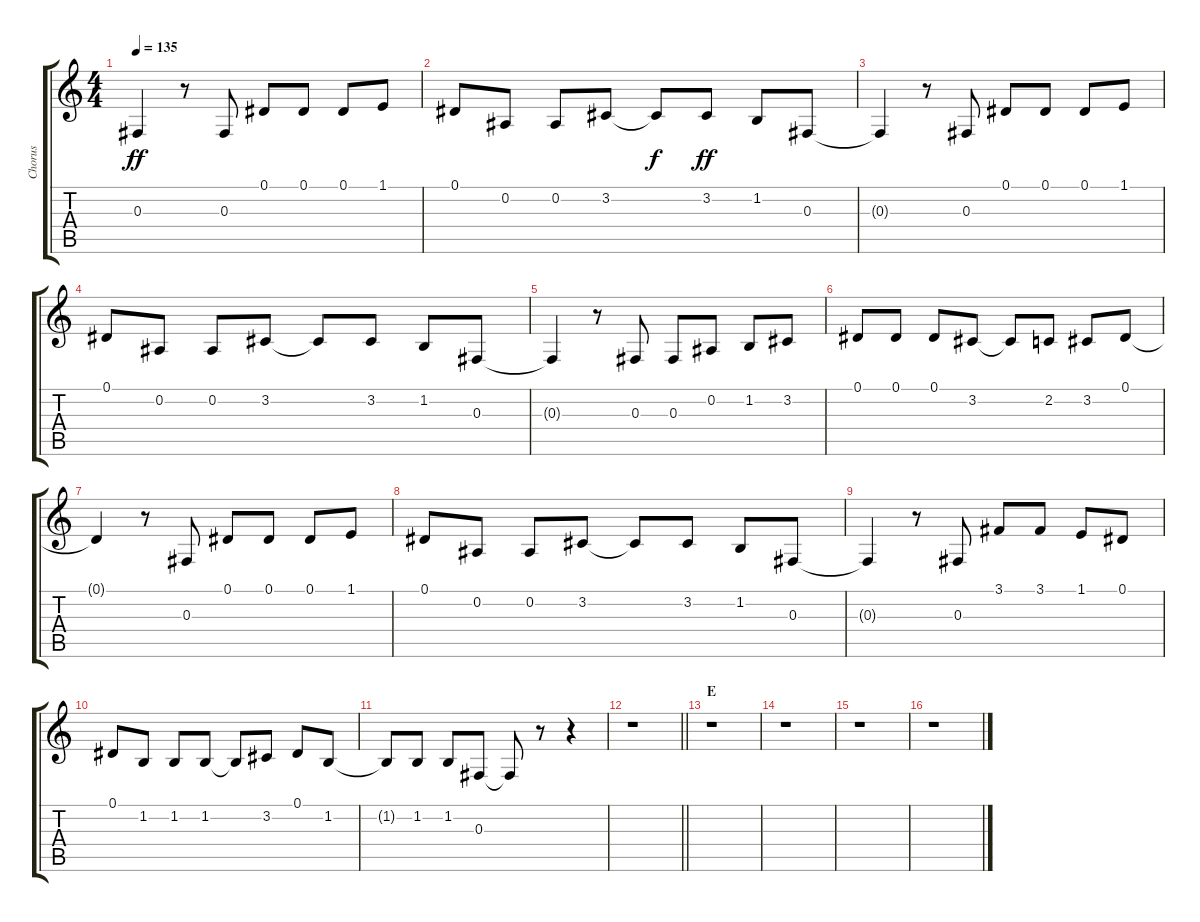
\track ("Chorus" "Chorus") {instrument voiceoohs}
\staff {score tabs}
\tuning (Eb4 Bb3 Gb3 Db3 Ab2 Eb2) {hide}
\ts (4 4)
\tempo 135
\clef g2
\ks c
0.3{t}.4{dy ff} r.8 0.3.8 0.1.8 0.1.8 0.1.8 1.1.8 |
0.1.8 0.2.8 0.2.8 3.2.8 3.2{t}.8{dy f} 3.2.8{dy ff} 1.2.8 0.3.8 |
0.3{t}.4 r.8 0.3.8 0.1.8 0.1.8 0.1.8 1.1.8 |
0.1.8 0.2.8 0.2.8 3.2.8 3.2{t}.8 3.2.8 1.2.8 0.3.8 |
0.3{t}.4 r.8 0.3.8 0.3.8 0.2.8 1.2.8 3.2.8 |
0.1.8 0.1.8 0.1.8 3.2.8 3.2{t}.8 2.2.8 3.2.8 0.1.8 |
0.1{t}.4 r.8 0.3.8 0.1.8 0.1.8 0.1.8 1.1.8 |
0.1.8 0.2.8 0.2.8 3.2.8 3.2{t}.8 3.2.8 1.2.8 0.3.8 |
0.3{t}.4 r.8 0.3.8 3.1.8 3.1.8 1.1.8 0.1.8 |
0.1.8 1.2.8 1.2.8 1.2.8 1.2{t}.8 3.2.8 0.1.8 1.2.8 |
1.2{t}.8 1.2.8 1.2.8 0.3.8 0.3{t}.8 r.8 r.4 |
\barLineRight lightlight
r.1 |
\section ("" "E")
r.1 |
r.1 |
r.1 |
r.1
